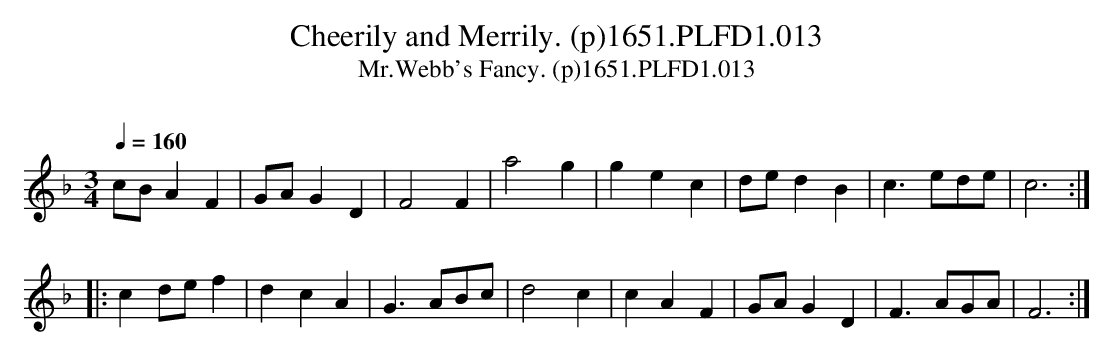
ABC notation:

X:1
T:Cheerily and Merrily. (p)1651.PLFD1.013
T:Mr.Webb's Fancy. (p)1651.PLFD1.013
M:3/4
L:1/4
Q:1/4=160
O:
K:F
c/B/AF |G/A/GD| F2 F| a2 g|gec |d/e/dB |c>ed/e/ | c3:|
|:cd/e/f | dcA | G>AB/c/ | d2 c | cAF | G/A/GD | F>AG/A/ | F3:|
